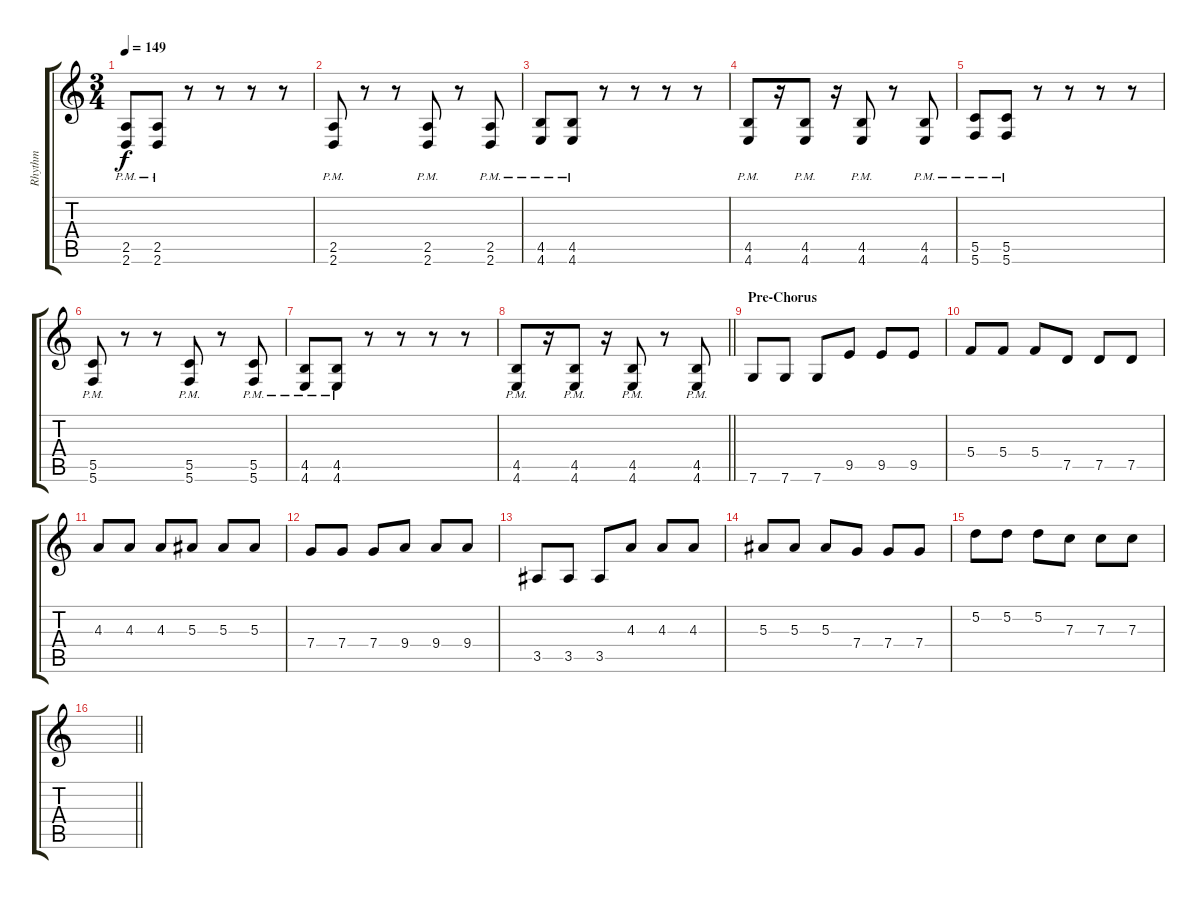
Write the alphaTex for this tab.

\track ("Rhythm" "Rhythm") {instrument distortionguitar}
\staff {score tabs}
\tuning (D4 A3 F3 C3 G2 C2) {hide}
\ts (3 4)
\section ("" "")
\tempo 149
\clef g2
\ks c
(2.5{pm} 2.6{pm}).8{dy f} (2.5{pm} 2.6{pm}).8 r.8 r.8 r.8 r.8 |
(2.5{pm} 2.6{pm}).8 r.8 r.8 (2.5{pm} 2.6{pm}).8 r.8 (2.5{pm} 2.6{pm}).8 |
(4.5{pm} 4.6{pm}).8 (4.5{pm} 4.6{pm}).8 r.8 r.8 r.8 r.8 |
(4.5{pm} 4.6{pm}).8 r.16 (4.5{pm} 4.6{pm}).8 r.16 (4.5{pm} 4.6{pm}).8 r.8 (4.5{pm} 4.6{pm}).8 |
(5.5{pm} 5.6{pm}).8 (5.5{pm} 5.6{pm}).8 r.8 r.8 r.8 r.8 |
(5.5{pm} 5.6{pm}).8 r.8 r.8 (5.5{pm} 5.6{pm}).8 r.8 (5.5{pm} 5.6{pm}).8 |
(4.5{pm} 4.6{pm}).8 (4.5{pm} 4.6{pm}).8 r.8 r.8 r.8 r.8 |
\barLineRight lightlight
(4.5{pm} 4.6{pm}).8 r.16 (4.5{pm} 4.6{pm}).8 r.16 (4.5{pm} 4.6{pm}).8 r.8 (4.5{pm} 4.6{pm}).8 |
\section ("" "Pre-Chorus")
7.6.8 7.6.8 7.6.8 9.5.8 9.5.8 9.5.8 |
5.4.8 5.4.8 5.4.8 7.5.8 7.5.8 7.5.8 |
4.3.8 4.3.8 4.3.8 5.3.8 5.3.8 5.3.8 |
7.4.8 7.4.8 7.4.8 9.4.8 9.4.8 9.4.8 |
3.5.8 3.5.8 3.5.8 4.3.8 4.3.8 4.3.8 |
5.3.8 5.3.8 5.3.8 7.4.8 7.4.8 7.4.8 |
5.2.8 5.2.8 5.2.8 7.3.8 7.3.8 7.3.8 |
\barLineRight lightlight
